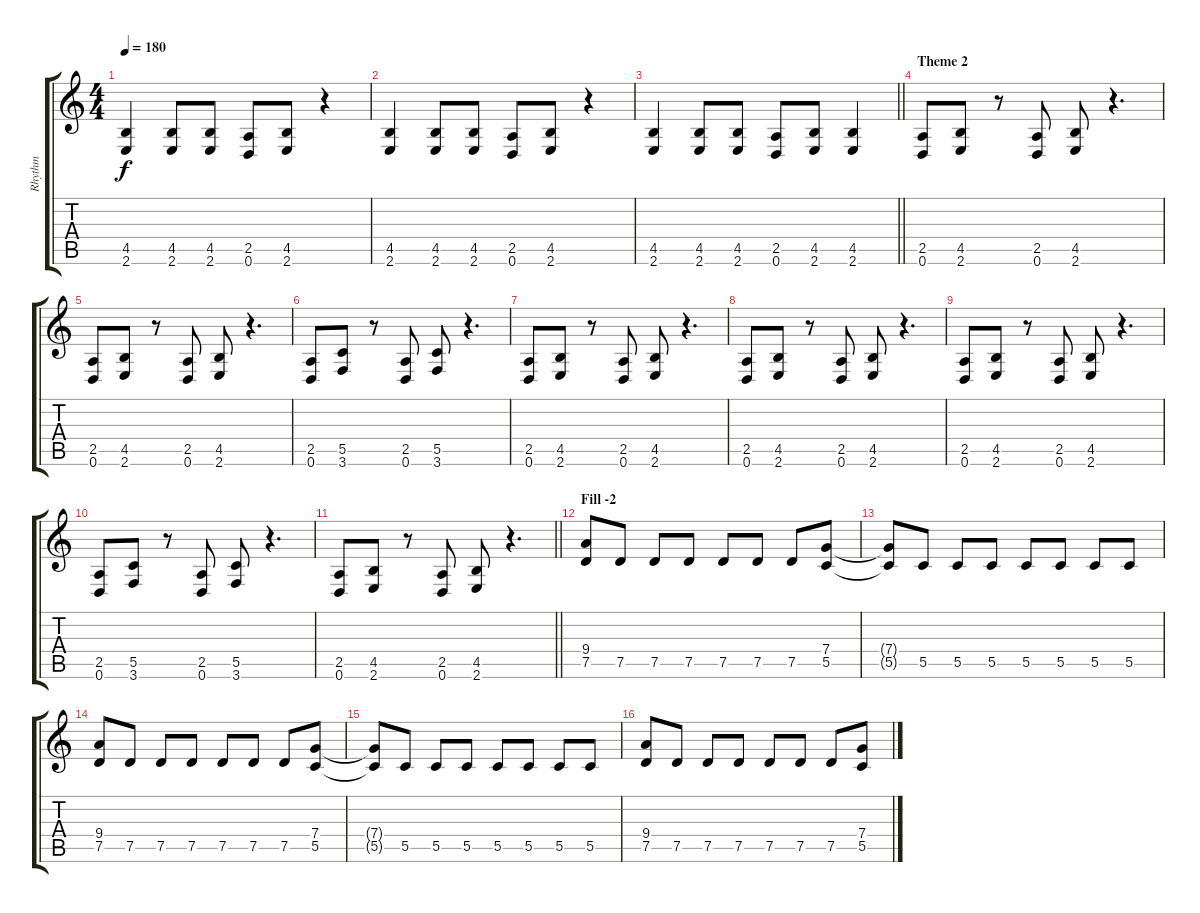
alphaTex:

\track ("Rhythm" "Rhythm") {instrument distortionguitar}
\staff {score tabs}
\tuning (D4 A3 F3 C3 G2 D2) {hide}
\ts (4 4)
\tempo 180
\clef g2
\ks c
(4.5 2.6).4{dy f} (4.5 2.6).8 (4.5 2.6).8 (2.5 0.6).8 (4.5 2.6).8 r.4 |
(4.5 2.6).4 (4.5 2.6).8 (4.5 2.6).8 (2.5 0.6).8 (4.5 2.6).8 r.4 |
\barLineRight lightlight
(4.5 2.6).4 (4.5 2.6).8 (4.5 2.6).8 (2.5 0.6).8 (4.5 2.6).8 (4.5 2.6).4 |
\section ("" "Theme 2")
(2.5 0.6).8 (4.5 2.6).8 r.8 (2.5 0.6).8 (4.5 2.6).8 r.4{d} |
(2.5 0.6).8 (4.5 2.6).8 r.8 (2.5 0.6).8 (4.5 2.6).8 r.4{d} |
(2.5 0.6).8 (5.5 3.6).8 r.8 (2.5 0.6).8 (5.5 3.6).8 r.4{d} |
(2.5 0.6).8 (4.5 2.6).8 r.8 (2.5 0.6).8 (4.5 2.6).8 r.4{d} |
(2.5 0.6).8 (4.5 2.6).8 r.8 (2.5 0.6).8 (4.5 2.6).8 r.4{d} |
(2.5 0.6).8 (4.5 2.6).8 r.8 (2.5 0.6).8 (4.5 2.6).8 r.4{d} |
(2.5 0.6).8 (5.5 3.6).8 r.8 (2.5 0.6).8 (5.5 3.6).8 r.4{d} |
\barLineRight lightlight
(2.5 0.6).8 (4.5 2.6).8 r.8 (2.5 0.6).8 (4.5 2.6).8 r.4{d} |
\section ("" "Fill -2")
(9.4 7.5).8 7.5.8 7.5.8 7.5.8 7.5.8 7.5.8 7.5.8 (7.4 5.5).8 |
(7.4{t} 5.5{t}).8 5.5.8 5.5.8 5.5.8 5.5.8 5.5.8 5.5.8 5.5.8 |
(9.4 7.5).8 7.5.8 7.5.8 7.5.8 7.5.8 7.5.8 7.5.8 (7.4 5.5).8 |
(7.4{t} 5.5{t}).8 5.5.8 5.5.8 5.5.8 5.5.8 5.5.8 5.5.8 5.5.8 |
(9.4 7.5).8 7.5.8 7.5.8 7.5.8 7.5.8 7.5.8 7.5.8 (7.4 5.5).8
